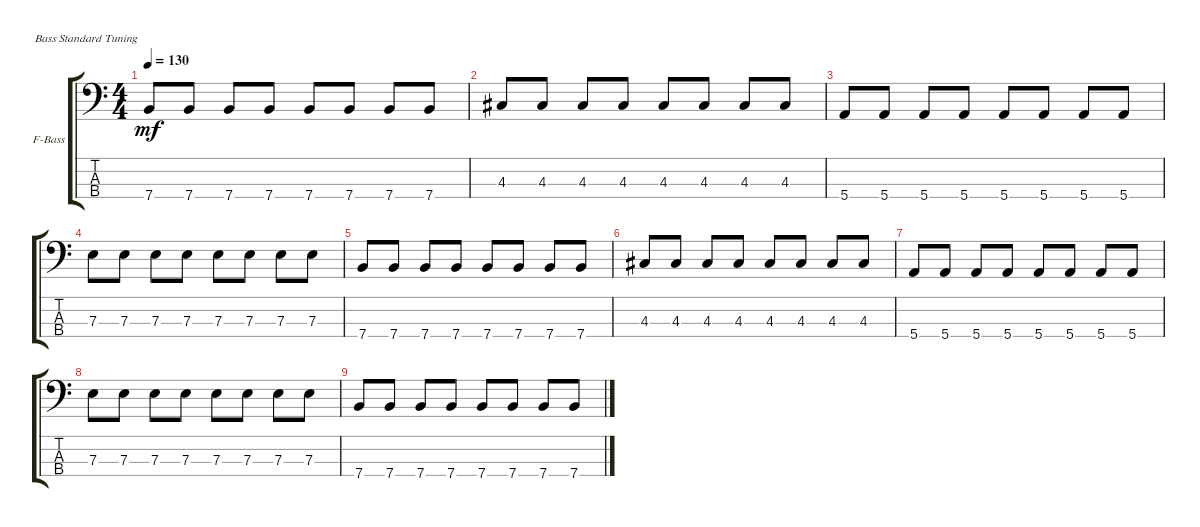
\defaultSystemsLayout 4
\bracketExtendMode groupsimilarinstruments
\firstSystemTrackNameOrientation horizontal
\otherSystemsTrackNameOrientation horizontal
\track ("Bass" "F-Bass") {instrument fretlessbass}
\staff {score tabs}
\tuning (G2 D2 A1 E1)
\ts (4 4)
\tempo 130
\clef f4
\ks c
7.4.8{dy mf} 7.4.8 7.4.8 7.4.8 7.4.8 7.4.8 7.4.8 7.4.8 |
4.3.8 4.3.8 4.3.8 4.3.8 4.3.8 4.3.8 4.3.8 4.3.8 |
5.4.8 5.4.8 5.4.8 5.4.8 5.4.8 5.4.8 5.4.8 5.4.8 |
7.3.8 7.3.8 7.3.8 7.3.8 7.3.8 7.3.8 7.3.8 7.3.8 |
7.4.8 7.4.8 7.4.8 7.4.8 7.4.8 7.4.8 7.4.8 7.4.8 |
4.3.8 4.3.8 4.3.8 4.3.8 4.3.8 4.3.8 4.3.8 4.3.8 |
5.4.8 5.4.8 5.4.8 5.4.8 5.4.8 5.4.8 5.4.8 5.4.8 |
7.3.8 7.3.8 7.3.8 7.3.8 7.3.8 7.3.8 7.3.8 7.3.8 |
7.4.8 7.4.8 7.4.8 7.4.8 7.4.8 7.4.8 7.4.8 7.4.8
